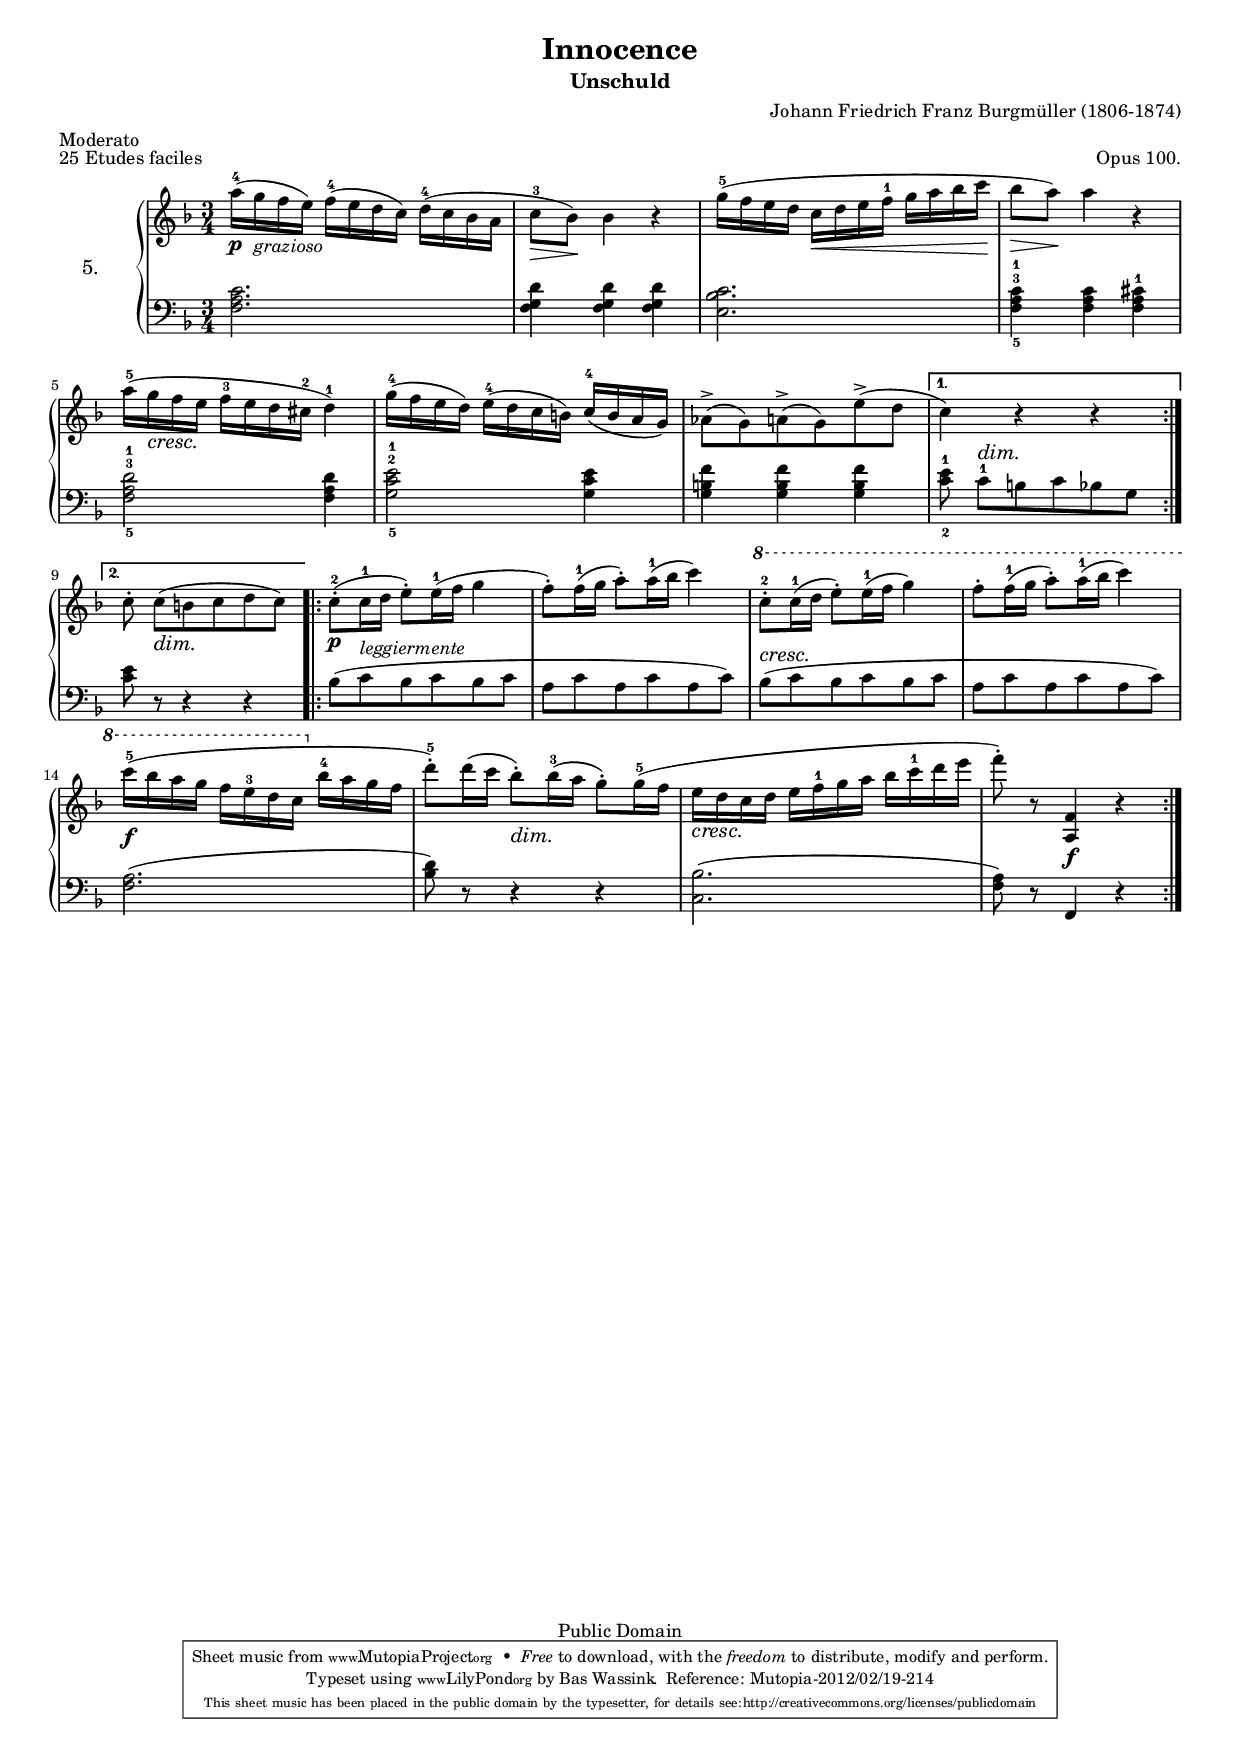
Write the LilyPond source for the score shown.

\version "2.16.0"
#(set-global-staff-size 16)
\include "nederlands.ly"
\header {
  title             = "Innocence"
  subtitle          = "Unschuld"
  composer          = "Johann Friedrich Franz Burgmüller (1806-1874)"
  opus              = "Opus 100."
  piece             = "25 Etudes faciles"
  meter             = "Moderato"
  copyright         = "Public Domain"
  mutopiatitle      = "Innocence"
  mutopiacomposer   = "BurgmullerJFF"
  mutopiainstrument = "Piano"
  date              = "19th century"
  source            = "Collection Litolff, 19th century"
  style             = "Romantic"
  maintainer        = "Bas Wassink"
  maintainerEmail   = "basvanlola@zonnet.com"
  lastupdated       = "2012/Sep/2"

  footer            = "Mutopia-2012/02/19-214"
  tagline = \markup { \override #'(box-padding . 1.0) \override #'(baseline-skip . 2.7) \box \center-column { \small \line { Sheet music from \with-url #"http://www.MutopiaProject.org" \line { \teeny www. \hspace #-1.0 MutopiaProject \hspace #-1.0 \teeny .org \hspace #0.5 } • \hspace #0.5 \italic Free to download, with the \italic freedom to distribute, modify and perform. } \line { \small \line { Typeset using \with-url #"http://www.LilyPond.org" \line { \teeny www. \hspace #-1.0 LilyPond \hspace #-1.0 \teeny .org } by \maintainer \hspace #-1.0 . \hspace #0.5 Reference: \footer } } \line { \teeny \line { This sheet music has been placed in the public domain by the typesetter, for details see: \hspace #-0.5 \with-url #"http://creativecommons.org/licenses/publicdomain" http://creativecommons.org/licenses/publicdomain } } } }
}

Global =  {\key f\major \time 3/4}

VoiceI =  \relative c''' {
  \repeat volta 2 {
  
  \stemNeutral \slurNeutral a16-4_\p ( g_ \markup{\italic "grazioso"} f  e) f-4 ( e d  c) d-4 ( c bes a
  c8-3\>  bes)\! bes4 r
  g'16-5 ( f e d c\< d e f-1 g a bes c\!
  bes8\>  a)\! a4 r
  
  a16-5 ( g_\cresc f\! e f-3 e d cis-2 d4)-1
  g16-4 ( f e  d) e-4 ( d c  b) c-4 ( b a  g)
  as8-> ( g) a-> ( g) e'-> ( d
  }
  
  \alternative {
    {  c4) r r}
    {c8-.  c[_\dim ( b\! c d  c)]}
  }
  
  \repeat volta 2 {
  
  c8-.-2_\p ( c16-1 d  e8)-. e16-1 ( f g4
   f8)-. f16-1 ( g  a8)-. a16-1 ( bes  c4)

  \ottava #1
  c8-.-2 c16-1 ( d  e8)-. e16-1 ( f g4 )
  f8-. f16-1 ( g  a8)-. a16-1 ( bes  c4)
  
  c16-5_\f ( bes a g f e-3 d c \ottava #0 bes-4 a g f
   d'8)-.-5 d16 ( c  bes8)-._\dim bes16-3\! ( a  g8)-. g16-5 ( f
  e_\cresc d\! c d e f-1 g a bes c-1 d e
   f8)-. r <a,,, f'>4_\f r
  }
      
  }

VoiceII =  \relative c {
  \stemNeutral \slurNeutral <f a c>2.
  <f g d'>4 <f g d'> <f g d'>
  <e bes' c>2.
  <f-5 a-3 c-1>4 <f a c> <f a cis>-1
  
  <f-5 a-3 d-1>2 <f a d>4
  <g-5 c-2 e-1>2 <g c e>4
  <g b f'> <g b f'> <g b f'>
  
    <c-2 e-1>8  c[-1^\dim b\! c bes g]
    <c e>8 r r4 r
  
   bes8[ ( c^ \markup{\italic "leggiermente"} bes c bes c]
   a[ c a c a  c)]
  bes[^\cresc ( c\! bes c bes c]
   a[ c a c a  c)]
  
  <f,  a>2.(
  <bes d>8) r8 r4 r
  <c,  bes'>2.(
  <f a>8) r8 f,4 r
  }

\score { {
\context PianoStaff <<
  \set PianoStaff.midiInstrument = "acoustic grand"
  \set PianoStaff.instrumentName = \markup{\large "5."}
  \context Staff = "up" <<
    \Global \clef treble
    \context Voice=VcI \VoiceI
  >>
  \context Staff = "down" <<
    \Global \clef bass
    \context Voice=VcII \VoiceII
  >>
>>
}
\layout {}

  \midi {
    \tempo 4 = 112
    }


}

